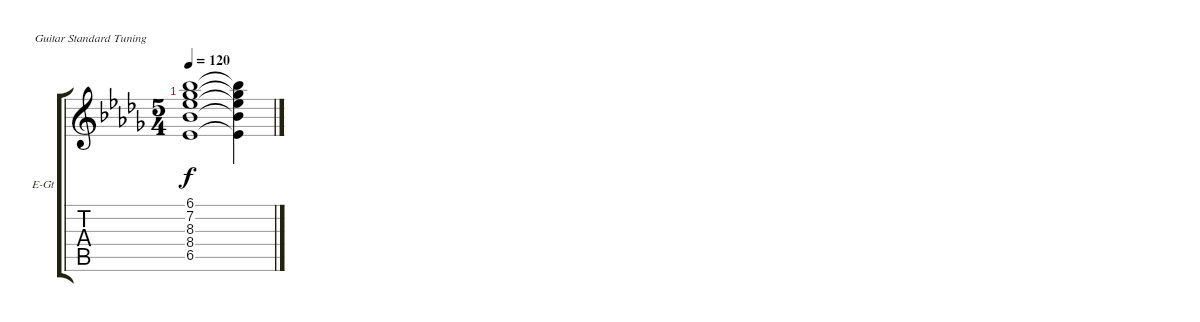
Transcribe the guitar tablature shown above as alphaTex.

\bracketExtendMode groupsimilarinstruments
\firstSystemTrackNameOrientation horizontal
\otherSystemsTrackNameOrientation horizontal
\track ("Phil Upchurch Rythym Guitar" "E-Gt") {instrument electricguitarjazz}
\staff {score tabs}
\tuning (E4 B3 G3 D3 A2 E2)
\ts (5 4)
\tempo 120
\clef g2
\ks db
(6.5{t} 8.4{t} 8.3{t} 7.2{t} 6.1{t}).1{dy f} (6.1{t} 7.2{t} 8.3{t} 8.4{t} 6.5{t}).4
